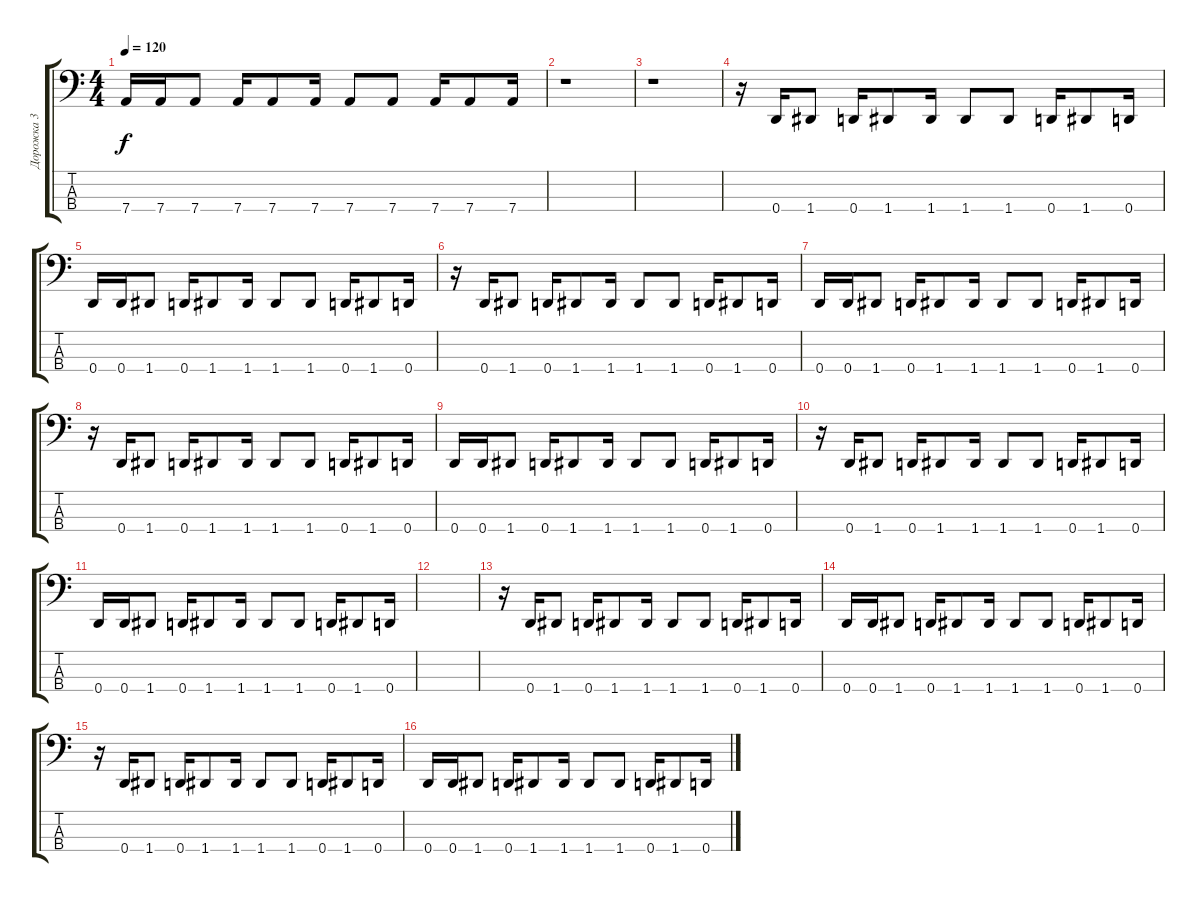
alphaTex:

\track ("Дорожка 3" "Дорожка 3") {instrument electricbassfinger}
\staff {score tabs}
\tuning (G2 D2 A1 D1) {hide}
\ts (4 4)
\tempo 120
\clef f4
\ks c
7.4.16{dy f} 7.4.16 7.4.8 7.4.16 7.4.8 7.4.16 7.4.8 7.4.8 7.4.16 7.4.8 7.4.16 |
r.1 |
r.1 |
r.16 0.4.16 1.4.8 0.4.16 1.4.8 1.4.16 1.4.8 1.4.8 0.4.16 1.4.8 0.4.16 |
0.4.16 0.4.16 1.4.8 0.4.16 1.4.8 1.4.16 1.4.8 1.4.8 0.4.16 1.4.8 0.4.16 |
r.16 0.4.16 1.4.8 0.4.16 1.4.8 1.4.16 1.4.8 1.4.8 0.4.16 1.4.8 0.4.16 |
0.4.16 0.4.16 1.4.8 0.4.16 1.4.8 1.4.16 1.4.8 1.4.8 0.4.16 1.4.8 0.4.16 |
r.16 0.4.16 1.4.8 0.4.16 1.4.8 1.4.16 1.4.8 1.4.8 0.4.16 1.4.8 0.4.16 |
0.4.16 0.4.16 1.4.8 0.4.16 1.4.8 1.4.16 1.4.8 1.4.8 0.4.16 1.4.8 0.4.16 |
r.16 0.4.16 1.4.8 0.4.16 1.4.8 1.4.16 1.4.8 1.4.8 0.4.16 1.4.8 0.4.16 |
0.4.16 0.4.16 1.4.8 0.4.16 1.4.8 1.4.16 1.4.8 1.4.8 0.4.16 1.4.8 0.4.16 |
|
r.16 0.4.16 1.4.8 0.4.16 1.4.8 1.4.16 1.4.8 1.4.8 0.4.16 1.4.8 0.4.16 |
0.4.16 0.4.16 1.4.8 0.4.16 1.4.8 1.4.16 1.4.8 1.4.8 0.4.16 1.4.8 0.4.16 |
r.16 0.4.16 1.4.8 0.4.16 1.4.8 1.4.16 1.4.8 1.4.8 0.4.16 1.4.8 0.4.16 |
0.4.16 0.4.16 1.4.8 0.4.16 1.4.8 1.4.16 1.4.8 1.4.8 0.4.16 1.4.8 0.4.16
